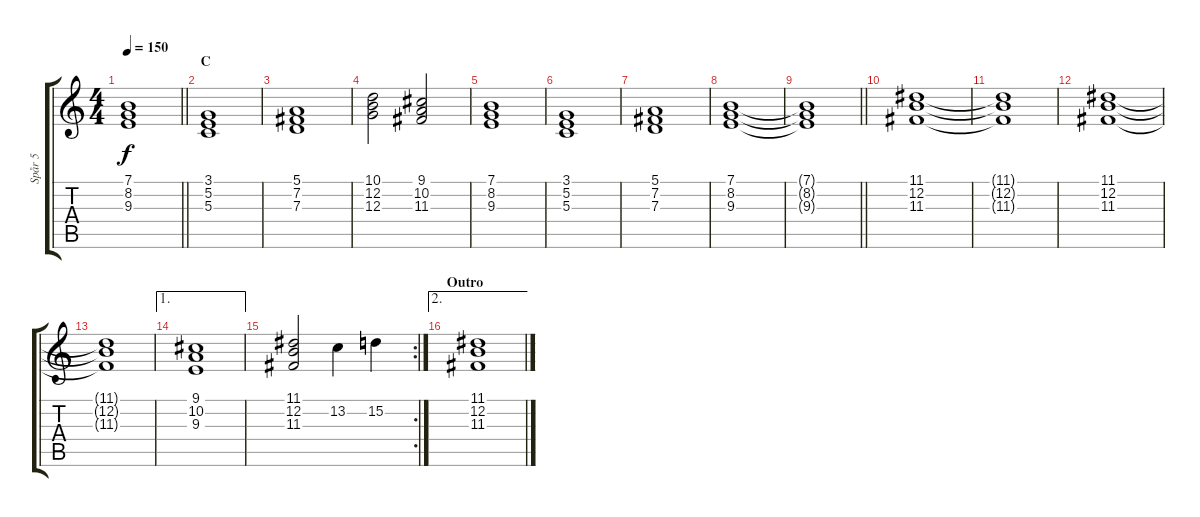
\track ("Spår 5" "Spår 5") {instrument stringensemble1}
\staff {score tabs}
\tuning (E4 B3 G3 D3 A2 E2) {hide}
\ts (4 4)
\tempo 150
\clef g2
\barLineRight lightlight
\ks c
(7.1{t} 8.2{t} 9.3{t}).1{dy f} |
\section ("" "C")
(3.1 5.2 5.3).1 |
(5.1 7.2 7.3).1 |
(10.1 12.2 12.3).2 (9.1 10.2 11.3).2 |
(7.1 8.2 9.3).1 |
(3.1 5.2 5.3).1 |
(5.1 7.2 7.3).1 |
(7.1 8.2 9.3).1 |
\barLineRight lightlight
(7.1{t} 8.2{t} 9.3{t}).1 |
(11.1 12.2 11.3).1 |
(11.1{t} 12.2{t} 11.3{t}).1 |
(11.1 12.2 11.3).1 |
(11.1{t} 12.2{t} 11.3{t}).1 |
\ae 1
(9.1 10.2 9.3).1 |
\rc 2
(11.1 12.2 11.3).2 13.2.4 15.2.4 |
\ae 2
\section ("" "Outro")
(11.1 12.2 11.3).1
